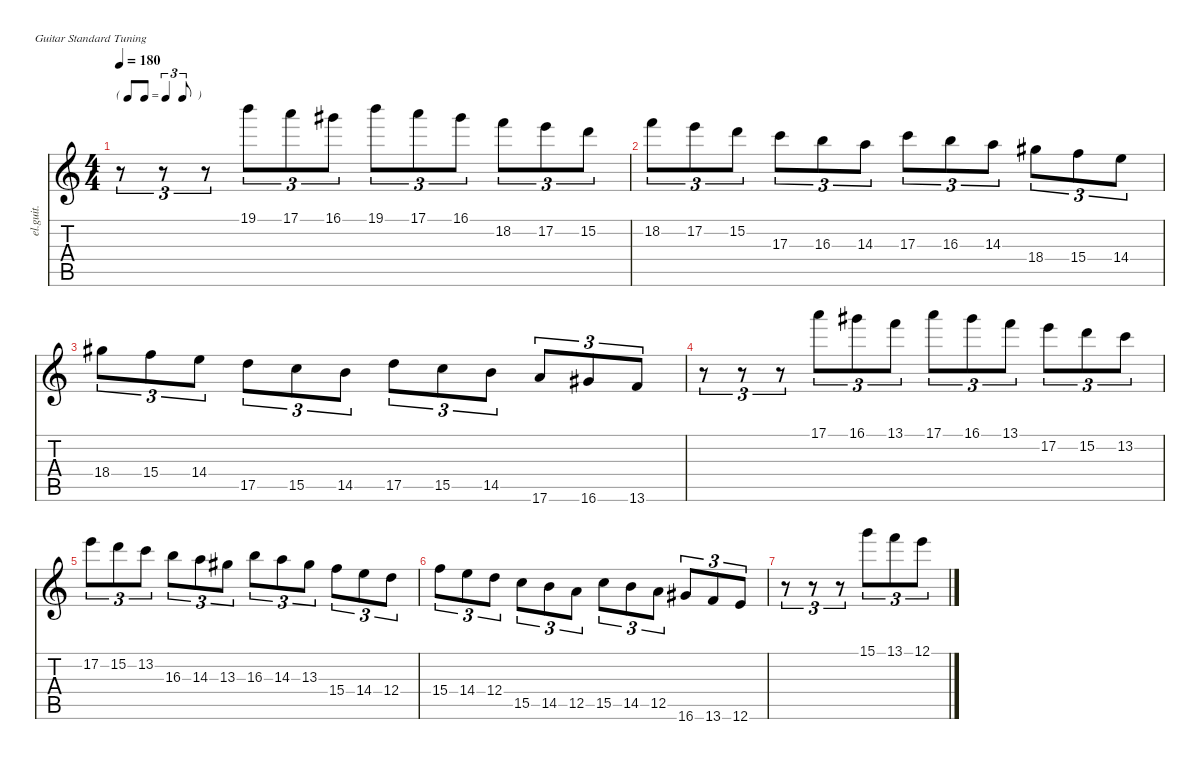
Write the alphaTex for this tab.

\defaultSystemsLayout 4
\hideDynamics
\bracketExtendMode nobrackets
\track ("Clean Guitar" "el.guit.") {instrument electricguitarclean}
\staff {score tabs}
\tuning (E4 B3 G3 D3 A2 E2)
\ts (4 4)
\beaming (8 2 2 2 2)
\tf triplet8th
\tempo 180
\clef g2
\ks c
r.8{tu (3 2) dy mf instrument electricguitarclean beam Down} r.8{tu (3 2) beam Down} r.8{tu (3 2) beam Down} 19.1.8{tu (3 2) beam Down} 17.1.8{tu (3 2) beam Down} 16.1{acc #}.8{tu (3 2) beam Down} 19.1.8{tu (3 2) beam Down} 17.1.8{tu (3 2) beam Down} 16.1{acc #}.8{tu (3 2) beam Down} 18.2.8{tu (3 2) beam Down} 17.2.8{tu (3 2) beam Down} 15.2.8{tu (3 2) beam Down} |
18.2.8{tu (3 2) beam Down} 17.2.8{tu (3 2) beam Down} 15.2.8{tu (3 2) beam Down} 17.3.8{tu (3 2) beam Down} 16.3.8{tu (3 2) beam Down} 14.3.8{tu (3 2) beam Down} 17.3.8{tu (3 2) beam Down} 16.3.8{tu (3 2) beam Down} 14.3.8{tu (3 2) beam Down} 18.4{acc #}.8{tu (3 2) beam Down} 15.4.8{tu (3 2) beam Down} 14.4.8{tu (3 2) beam Down} |
18.4{acc #}.8{tu (3 2) beam Down} 15.4.8{tu (3 2) beam Down} 14.4.8{tu (3 2) beam Down} 17.5.8{tu (3 2) beam Down} 15.5.8{tu (3 2) beam Down} 14.5.8{tu (3 2) beam Down} 17.5.8{tu (3 2) beam Down} 15.5.8{tu (3 2) beam Down} 14.5.8{tu (3 2) beam Down} 17.6.8{tu (3 2) beam Up} 16.6{acc #}.8{tu (3 2) beam Up} 13.6.8{tu (3 2) beam Up} |
r.8{tu (3 2) beam Down} r.8{tu (3 2) beam Down} r.8{tu (3 2) beam Down} 17.1.8{tu (3 2) beam Down} 16.1{acc #}.8{tu (3 2) beam Down} 13.1.8{tu (3 2) beam Down} 17.1.8{tu (3 2) beam Down} 16.1{acc #}.8{tu (3 2) beam Down} 13.1.8{tu (3 2) beam Down} 17.2.8{tu (3 2) beam Down} 15.2.8{tu (3 2) beam Down} 13.2.8{tu (3 2) beam Down} |
17.2.8{tu (3 2) beam Down} 15.2.8{tu (3 2) beam Down} 13.2.8{tu (3 2) beam Down} 16.3.8{tu (3 2) beam Down} 14.3.8{tu (3 2) beam Down} 13.3{acc #}.8{tu (3 2) beam Down} 16.3.8{tu (3 2) beam Down} 14.3.8{tu (3 2) beam Down} 13.3{acc #}.8{tu (3 2) beam Down} 15.4.8{tu (3 2) beam Down} 14.4.8{tu (3 2) beam Down} 12.4.8{tu (3 2) beam Down} |
15.4.8{tu (3 2) beam Down} 14.4.8{tu (3 2) beam Down} 12.4.8{tu (3 2) beam Down} 15.5.8{tu (3 2) beam Down} 14.5.8{tu (3 2) beam Down} 12.5.8{tu (3 2) beam Down} 15.5.8{tu (3 2) beam Down} 14.5.8{tu (3 2) beam Down} 12.5.8{tu (3 2) beam Down} 16.6{acc #}.8{tu (3 2) beam Up} 13.6.8{tu (3 2) beam Up} 12.6.8{tu (3 2) beam Up} |
r.8{tu (3 2) beam Down} r.8{tu (3 2) beam Down} r.8{tu (3 2) beam Down} 15.1.8{tu (3 2) beam Down} 13.1.8{tu (3 2) beam Down} 12.1.8{tu (3 2) beam Down}
